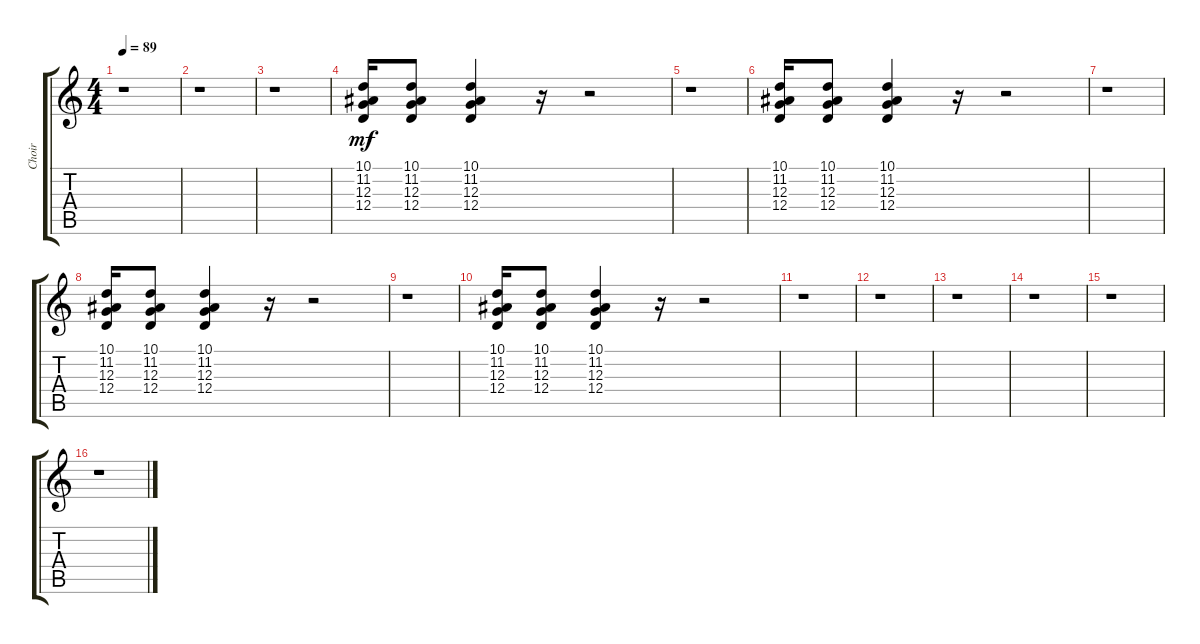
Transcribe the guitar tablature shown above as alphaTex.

\track ("Choir" "Choir") {instrument flute}
\staff {score tabs}
\tuning (E4 B3 G3 D3 A2 E2) {hide}
\ts (4 4)
\tempo 89
\clef g2
\ks c
r.1{dy mf} |
r.1 |
r.1 |
(10.1 11.2 12.3 12.4).16 (10.1 11.2 12.3 12.4).8 (10.1 11.2 12.3 12.4).4 r.16 r.2 |
r.1 |
(10.1 11.2 12.3 12.4).16 (10.1 11.2 12.3 12.4).8 (10.1 11.2 12.3 12.4).4 r.16 r.2 |
r.1 |
(10.1 11.2 12.3 12.4).16 (10.1 11.2 12.3 12.4).8 (10.1 11.2 12.3 12.4).4 r.16 r.2 |
r.1 |
(10.1 11.2 12.3 12.4).16 (10.1 11.2 12.3 12.4).8 (10.1 11.2 12.3 12.4).4 r.16 r.2 |
r.1 |
r.1 |
r.1 |
r.1 |
r.1 |
r.1
